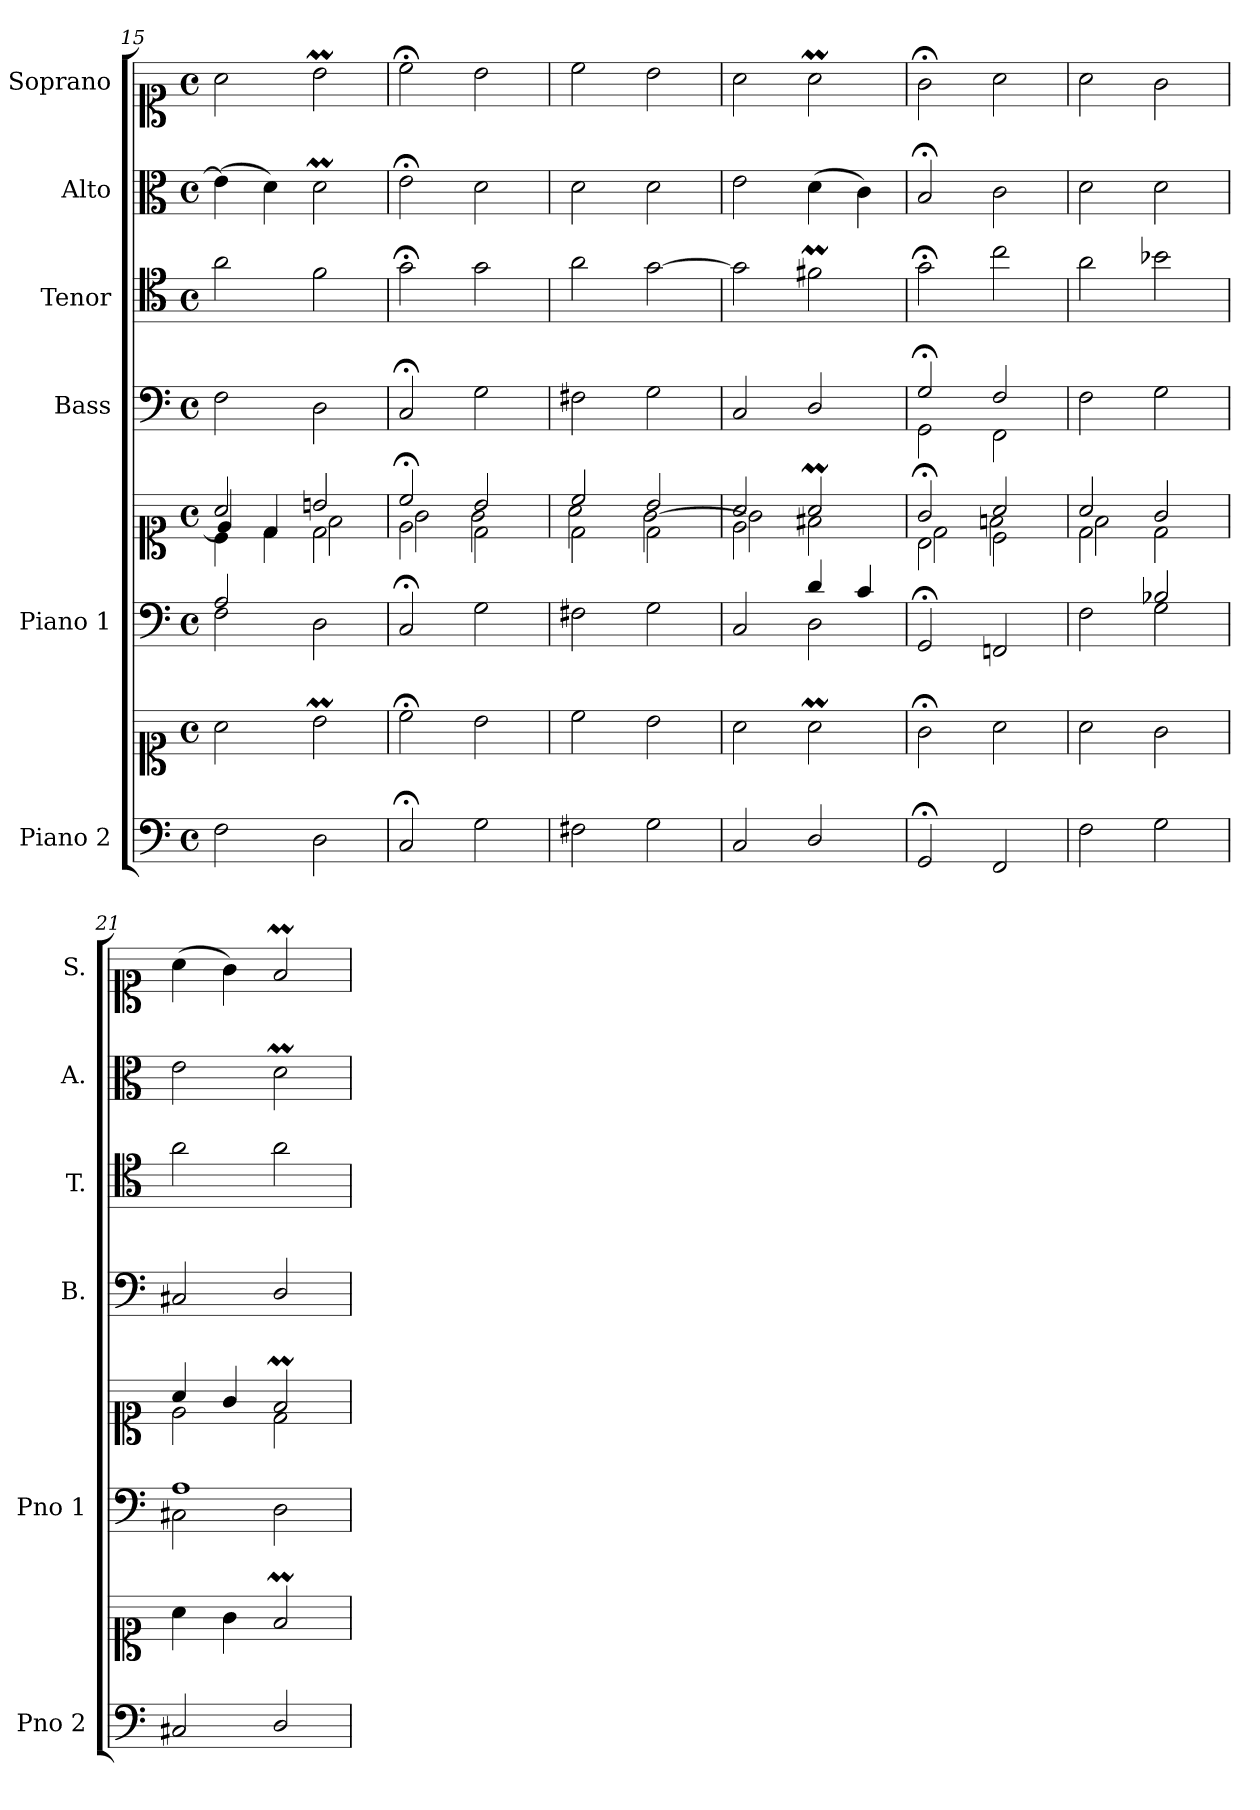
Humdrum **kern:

**kern	**kern	**kern	**kern	**kern	**kern	**kern	**kern
*part6	*part6	*part5	*part5	*part4	*part3	*part2	*part1
*staff8	*staff7	*staff6	*staff5	*staff4	*staff3	*staff2	*staff1
*I"Piano 2	*	*I"Piano 1	*	*I"Bass	*I"Tenor	*I"Alto	*I"Soprano
*I'Pno 2	*	*I'Pno 1	*	*I'B.	*I'T.	*I'A.	*I'S.
*clefF4	*clefC1	*clefF4	*clefC1	*clefF4	*clefC4	*clefC3	*clefC1
*	*	*	*	*	*ITrd7c12	*	*
*k[]	*k[]	*k[]	*k[]	*k[]	*k[]	*k[]	*k[]
*M4/4	*M4/4	*M4/4	*M4/4	*M4/4	*M4/4	*M4/4	*M4/4
*met(c)	*met(c)	*met(c)	*met(c)	*met(c)	*met(c)	*met(c)	*met(c)
=15	=15	=15	=15	=15	=15	=15	=15
*	*	*^	*^	*	*	*	*
*	*	*	*	*	*^	*	*	*	*
*	*	*	*	*	*	*^	*	*	*	*
2F\	2a\	2A/	2F\	2a/	2ryy	4e/]	4c\	2F\	2A\	(4e\]	2a\
.	.	.	.	.	.	4d/	4d\	.	.	4d\)	.
2D\	2bm\	2ryy	2D\	2bn/	2d\	2f\	2ryy	2D\	2F\	2dM\	2bm\
*	*	*v	*v	*	*	*	*	*	*	*	*
*	*	*	*	*	*v	*v	*	*	*	*
=16	=16	=16	=16	=16	=16	=16	=16	=16	=16
2C;/	2cc;<\	2C;/	2cc;</	2e\	2g\	2C;</	2G;<\	2e;<\	2cc;<\
2G\	2b\	2G\	2b/	2d\	2g\	2G\	2G\	2d\	2b\
=17	=17	=17	=17	=17	=17	=17	=17	=17	=17
2F#X\	2cc\	2F#X\	2cc/	2d\	2a\	2F#X\	2A\	2d\	2cc\
2G\	2b\	2G\	2b/	2d\	[<2g\	2G\	[>2G\	2d\	2b\
=18	=18	=18	=18	=18	=18	=18	=18	=18	=18
*	*	*^	*	*	*	*	*	*	*
2C/	2a\	2ryy	2C/	2a/	2e\	2g\]	2C/	2G\]	2e\	2a\
2D/	2aM\	4d/	2D\	2aM/	2ryy	2f#X\	2D/	2F#Xm\	(4d\	2aM\
.	.	4c/	.	.	.	.	.	.	4c\)	.
*	*	*v	*v	*	*	*	*	*	*	*
=19	=19	=19	=19	=19	=19	=19	=19	=19	=19
*	*	*	*	*	*	*^	*	*	*
2GG;/	2g;<\	2GG;/	2g;</	2B\	2d\	2G;</	2GG\	2G;<\	2B;</	2g;<\
2FF/	2a\	2FFn/	2a/	2c\	2fn\	2F/	2FF\	2c\	2c\	2a\
*	*	*	*	*	*	*v	*v	*	*	*
=20	=20	=20	=20	=20	=20	=20	=20	=20	=20
*	*	*^	*	*	*	*	*	*	*
2F\	2a\	2ryy	2F\	2a/	2d\	2f\	2F\	2A\	2d\	2a\
2G\	2g\	2B-X/	2G\	2g/	2ryy	2d\	2G\	2B-X\	2d\	2g\
*	*	*	*	*	*v	*v	*	*	*	*
=21	=21	=21	=21	=21	=21	=21	=21	=21	=21
2C#X/	4a\	1A/	2C#X\	4a/	2e\	2C#X/	2A\	2e\	(4a\
.	4g\	.	.	4g/	.	.	.	.	4g\)
2D/	2fM/	.	2D\	2fM/	2d\	2D/	2A\	2dM\	2fM/
*	*	*v	*v	*	*	*	*	*	*
*	*	*	*v	*v	*	*	*	*
=	=	=	=	=	=	=	=
*-	*-	*-	*-	*-	*-	*-	*-
